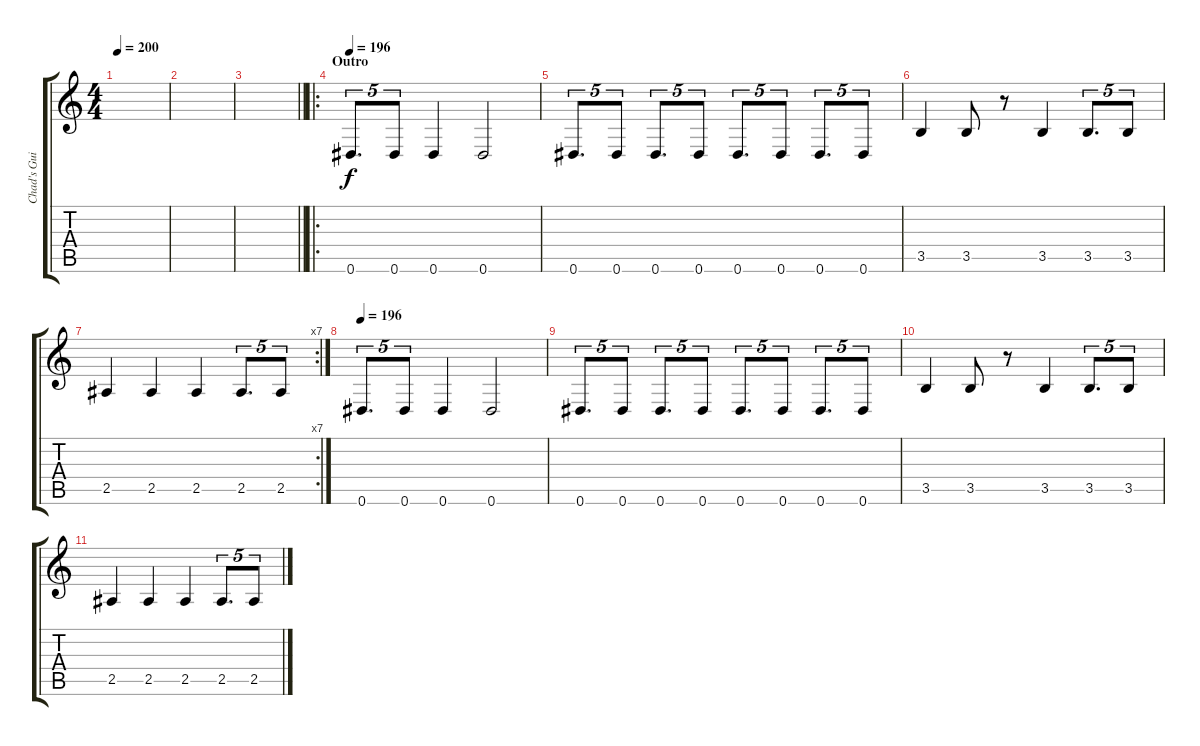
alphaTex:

\track ("Chad's Guitar" "Chad's Gui") {instrument overdrivenguitar}
\staff {score tabs}
\tuning (Eb4 Bb3 Gb3 Db3 Ab2 Eb2) {hide}
\ts (4 4)
\tempo 200
\clef g2
\ks c
|
|
\barLineRight lightlight
|
\ro
\section ("" "Outro")
\tempo 196
0.6.8{d tu (5 4)} 0.6.8{tu (5 4)} 0.6.4 0.6.2 |
0.6.8{d tu (5 4)} 0.6.8{tu (5 4)} 0.6.8{d tu (5 4)} 0.6.8{tu (5 4)} 0.6.8{d tu (5 4)} 0.6.8{tu (5 4)} 0.6.8{d tu (5 4)} 0.6.8{tu (5 4)} |
3.5.4 3.5.8 r.8 3.5.4 3.5.8{d tu (5 4)} 3.5.8{tu (5 4)} |
\rc 7
2.5.4 2.5.4 2.5.4 2.5.8{d tu (5 4)} 2.5.8{tu (5 4)} |
\tempo 196
0.6.8{d tu (5 4)} 0.6.8{tu (5 4)} 0.6.4 0.6.2 |
0.6.8{d tu (5 4)} 0.6.8{tu (5 4)} 0.6.8{d tu (5 4)} 0.6.8{tu (5 4)} 0.6.8{d tu (5 4)} 0.6.8{tu (5 4)} 0.6.8{d tu (5 4)} 0.6.8{tu (5 4)} |
3.5.4 3.5.8 r.8 3.5.4 3.5.8{d tu (5 4)} 3.5.8{tu (5 4)} |
2.5.4 2.5.4 2.5.4 2.5.8{d tu (5 4)} 2.5.8{tu (5 4)}
